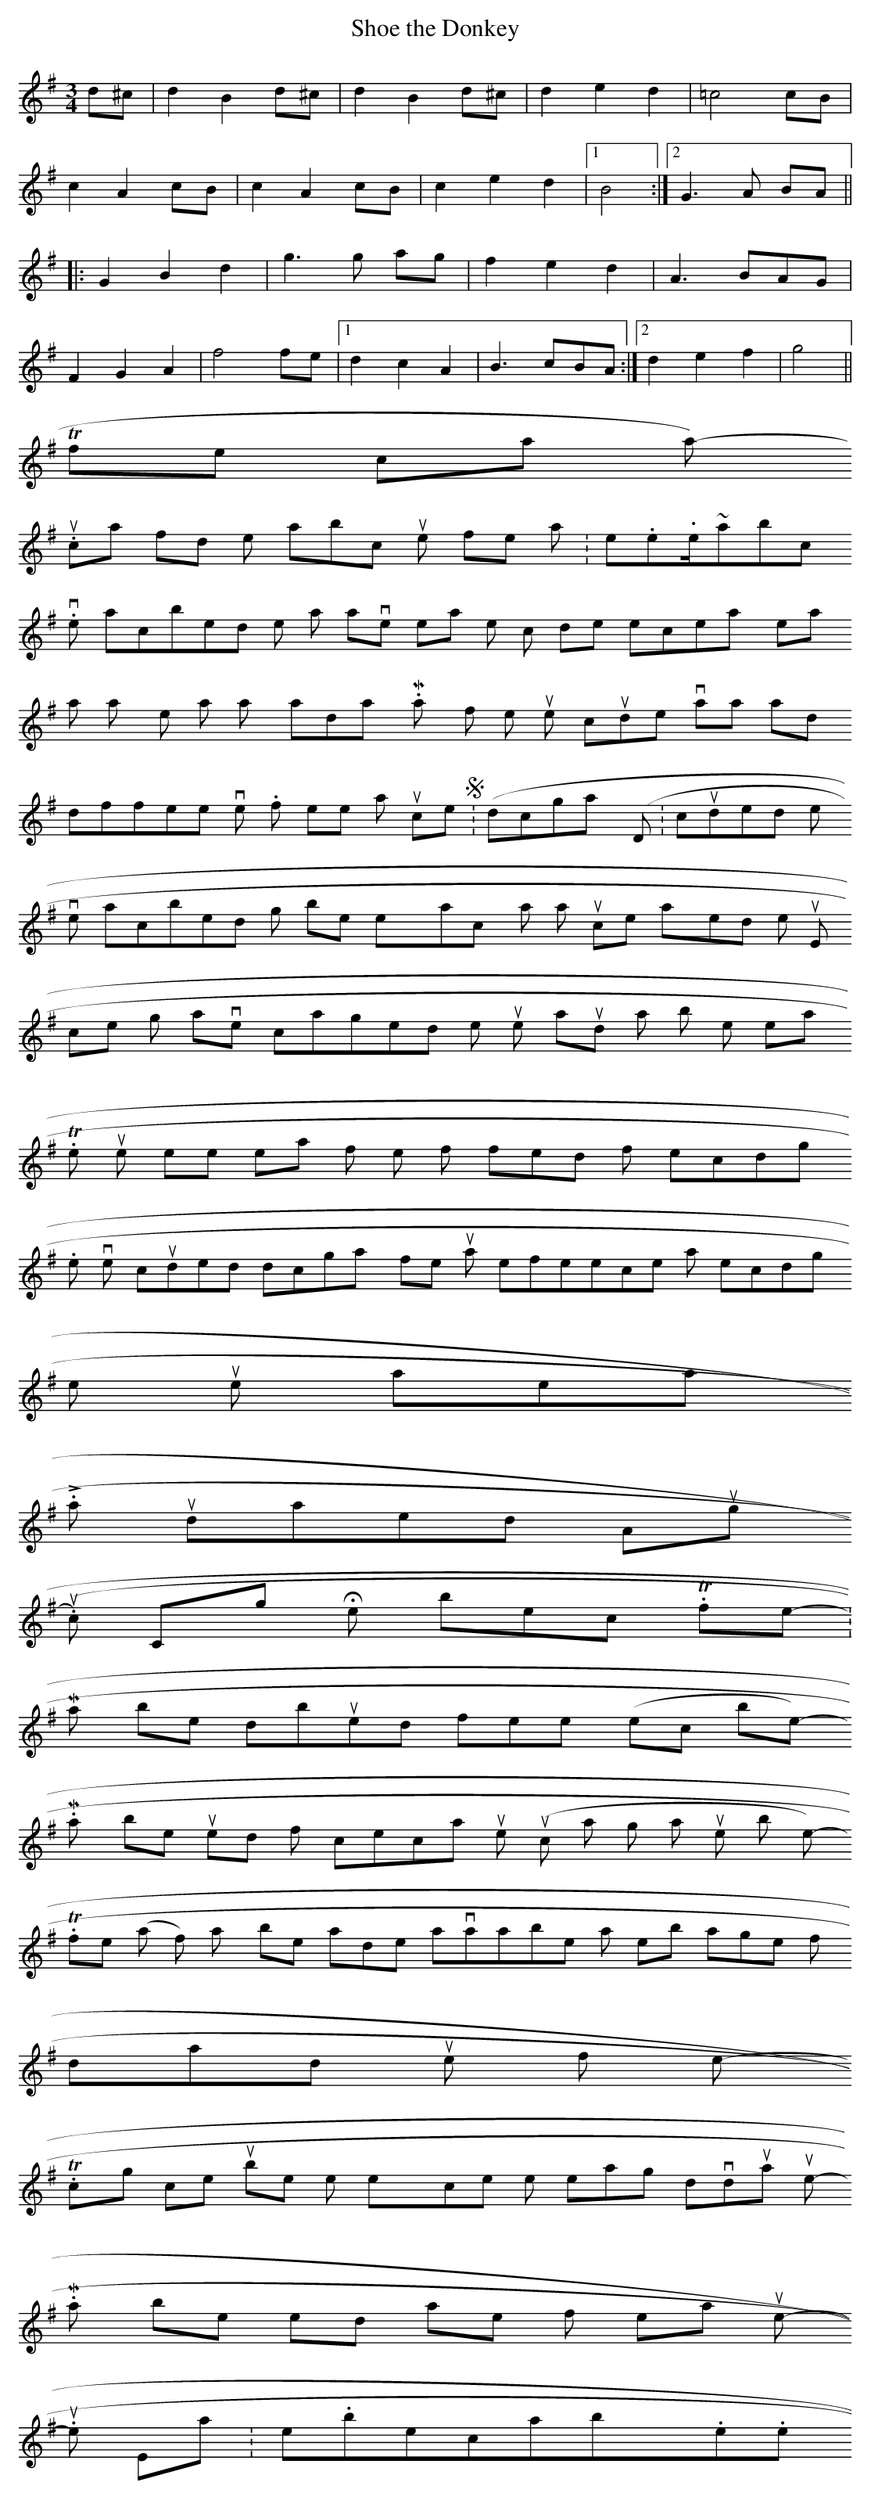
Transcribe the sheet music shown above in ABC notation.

X:1
T:Shoe the Donkey
M:3/4
K:G
d^c|d2 B2 d^c|d2 B2 d^c|d2 e2 d2|=c4 cB|
c2 A2 cB|c2 A2 cB|c2 e2 d2|1 B4:|2 G3A BA||
|:G2 B2 d2|g3g ag|f2 e2 d2|A3 BAG|
F2 G2 A2|f4 fe|1 d2 c2 A2|B3 cBA:|2 d2 e2 f2|g4||
This file contains 100 polkas (#1 - #100).
You can find more abc tune files at http://home1.swipnet.se/~w-11382/abc.htm
I've transcribed them as I have learnt them, which does not necessarily mean
that I play them that way nowadays. Many of the tunes include variations and
different versions. If there is a source (S:) or discography (D:) included the
version transcribed might still not be exactly as that source played the tune,
since I might have changed the tune around a bit when I learnt it.
The tunes were learnt from sessions, from friends or from recordings.
When I've included discography, it's often just a reference to what recordings
the tune appears on.
Last updated 10 August 1998.
(c) Copyright 1996-1998 Henrik Norbeck. This file:
- May be distributed freely (with restrictions below).
- May not be used for commercial purposes (such as printing a tune book to sell).
- This file (or parts of it) may not be made available on a web page for
download without permission from me.
- This copyright notice must be kept, except when e-mailing individual tunes.
- May be printed on paper for personal use.
- Questions? E-mail: henrik.norbeck@mailbox.swipnet.se
